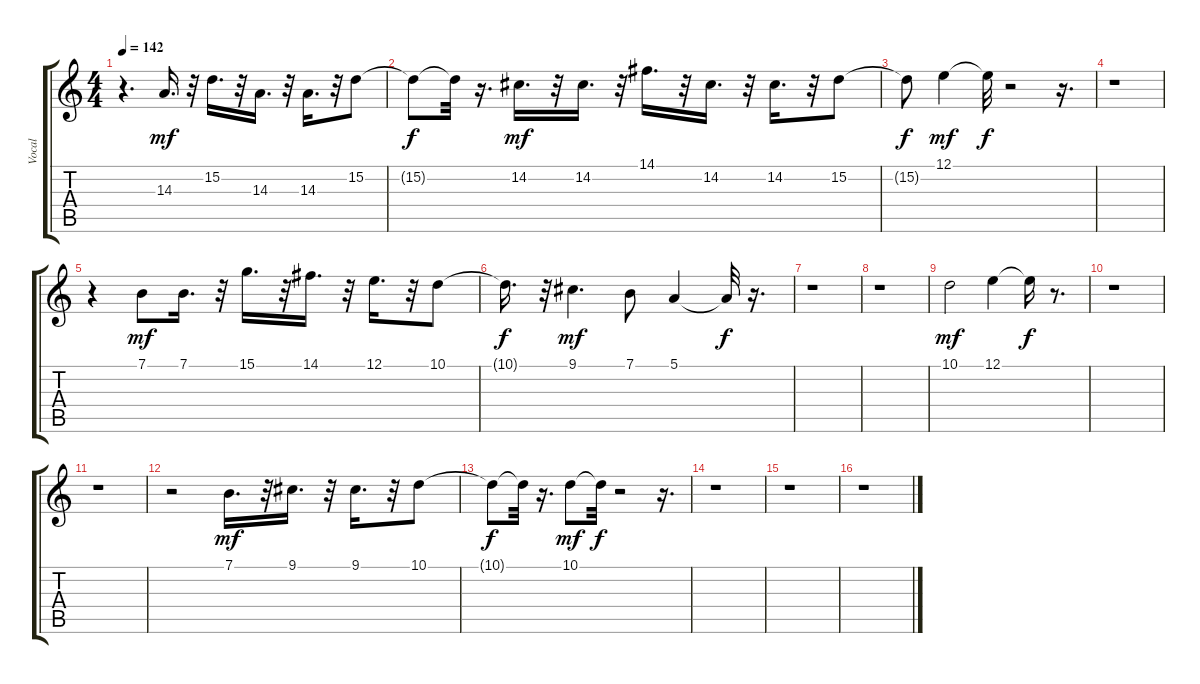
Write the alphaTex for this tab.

\track ("Vocal" "Vocal") {instrument choiraahs}
\staff {score tabs}
\tuning (E4 B3 G3 D3 A2 E2) {hide}
\ts (4 4)
\tempo 142
\clef g2
\ks c
r.4{d dy mf} 14.3.16{d} r.32 15.2.16{d} r.32 14.3.16{d} r.32 14.3.16{d} r.32 15.2.8 |
15.2{t}.8{dy f} 15.2{t}.32 r.16{d} 14.2.16{d dy mf} r.32 14.2.16{d} r.32 14.1.16{d} r.32 14.2.16{d} r.32 14.2.16{d} r.32 15.2.8 |
15.2{t}.8{dy f} 12.1.4{dy mf} 12.1{t}.32{dy f} r.2 r.16{d} |
r.1 |
r.4 7.1.8{dy mf} 7.1.16{d} r.32 15.1.16{d} r.32 14.1.16{d} r.32 12.1.16{d} r.32 10.1.8 |
10.1{t}.16{d dy f} r.32 9.1.4{d dy mf} 7.1.8 5.1.4 5.1{t}.32{dy f} r.16{d} |
r.1 |
r.1 |
10.1.2{dy mf} 12.1.4 12.1{t}.16{dy f} r.8{d} |
r.1 |
r.1 |
r.2 7.1.16{d dy mf} r.32 9.1.16{d} r.32 9.1.16{d} r.32 10.1.8 |
10.1{t}.8{dy f} 10.1{t}.32 r.16{d} 10.1.8{dy mf} 10.1{t}.32{dy f} r.2 r.16{d} |
r.1 |
r.1 |
r.1
